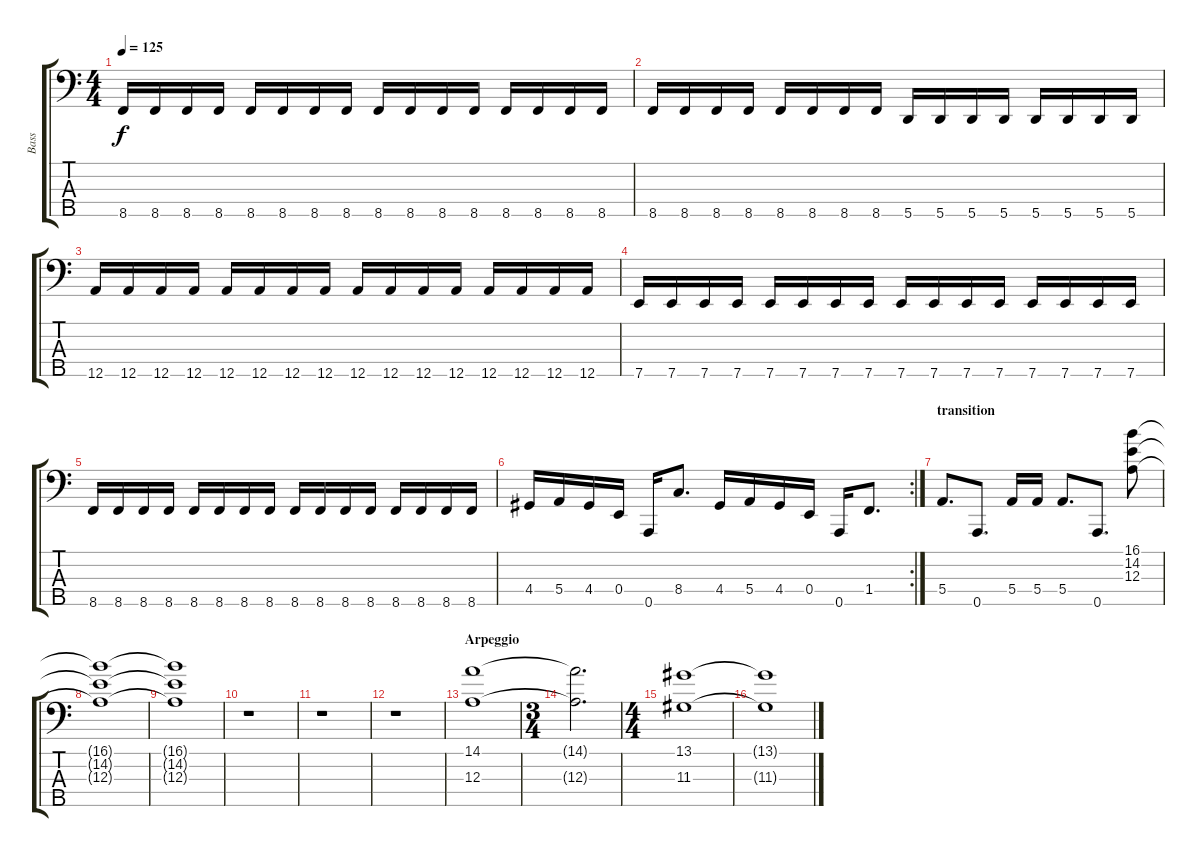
\track ("Bass" "Bass") {instrument electricbassfinger}
\staff {score tabs}
\tuning (G2 D2 A1 E1 A0) {hide}
\ts (4 4)
\tempo 125
\clef f4
\ks c
8.5.16{dy f} 8.5.16 8.5.16 8.5.16 8.5.16 8.5.16 8.5.16 8.5.16 8.5.16 8.5.16 8.5.16 8.5.16 8.5.16 8.5.16 8.5.16 8.5.16 |
8.5.16 8.5.16 8.5.16 8.5.16 8.5.16 8.5.16 8.5.16 8.5.16 5.5.16 5.5.16 5.5.16 5.5.16 5.5.16 5.5.16 5.5.16 5.5.16 |
12.5.16 12.5.16 12.5.16 12.5.16 12.5.16 12.5.16 12.5.16 12.5.16 12.5.16 12.5.16 12.5.16 12.5.16 12.5.16 12.5.16 12.5.16 12.5.16 |
7.5.16 7.5.16 7.5.16 7.5.16 7.5.16 7.5.16 7.5.16 7.5.16 7.5.16 7.5.16 7.5.16 7.5.16 7.5.16 7.5.16 7.5.16 7.5.16 |
8.5.16 8.5.16 8.5.16 8.5.16 8.5.16 8.5.16 8.5.16 8.5.16 8.5.16 8.5.16 8.5.16 8.5.16 8.5.16 8.5.16 8.5.16 8.5.16 |
\rc 2
4.4.16 5.4.16 4.4.16 0.4.16 0.5.16 8.4.8{d} 4.4.16 5.4.16 4.4.16 0.4.16 0.5.16 1.4.8{d} |
\section ("" "transition")
5.4.8{d} 0.5.8{d} 5.4.16 5.4.16 5.4.8{d} 0.5.8{d} (16.1 14.2 12.3).8 |
(16.1{t} 14.2{t} 12.3{t}).1 |
(16.1{t} 14.2{t} 12.3{t}).1 |
r.1 |
r.1 |
r.1 |
\section ("" "Arpeggio")
(14.1 12.3).1 |
\ts (3 4)
(14.1{t} 12.3{t}).2{d} |
\ts (4 4)
(13.1 11.3).1 |
(13.1{t} 11.3{t}).1
